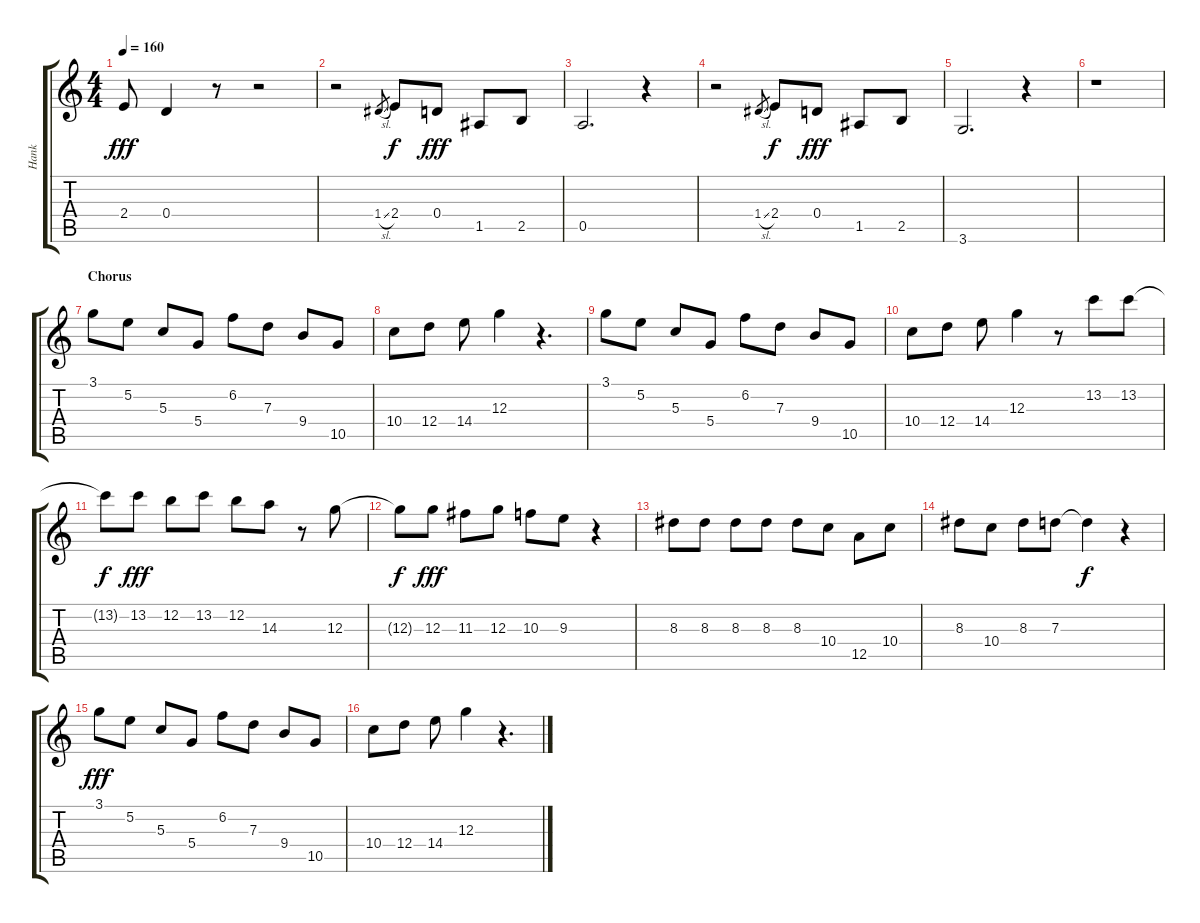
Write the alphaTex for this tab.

\track ("Hank" "Hank") {instrument electricguitarclean}
\staff {score tabs}
\tuning (E4 B3 G3 D3 A2 E2) {hide}
\ts (4 4)
\tempo 160
\clef g2
\ks c
2.4.8{dy fff} 0.4.4 r.8 r.2 |
r.2 1.4{sl}.8{gr} 2.4.8{dy f} 0.4.8{dy fff} 1.5.8 2.5.8 |
0.5.2{d} r.4 |
r.2 1.4{sl}.8{gr} 2.4.8{dy f} 0.4.8{dy fff} 1.5.8 2.5.8 |
3.6.2{d} r.4 |
r.1 |
\section ("" "Chorus")
3.1.8{volume 16 instrument electricguitarmuted} 5.2.8 5.3.8 5.4.8 6.2.8 7.3.8 9.4.8 10.5.8 |
10.4.8 12.4.8 14.4.8 12.3.4 r.4{d} |
3.1.8 5.2.8 5.3.8 5.4.8 6.2.8 7.3.8 9.4.8 10.5.8 |
10.4.8 12.4.8 14.4.8 12.3.4 r.8 13.2.8{volume 16 instrument electricguitarclean} 13.2.8 |
13.2{t}.8{dy f} 13.2.8{dy fff} 12.2.8 13.2.8 12.2.8 14.3.8 r.8 12.3.8 |
12.3{t}.8{dy f} 12.3.8{dy fff} 11.3.8 12.3.8 10.3.8 9.3.8 r.4 |
8.3.8 8.3.8 8.3.8 8.3.8 8.3.8 10.4.8 12.5.8 10.4.8 |
8.3.8 10.4.8 8.3.8 7.3.8 7.3{t}.4{dy f} r.4 |
3.1.8{dy fff volume 16 instrument electricguitarmuted} 5.2.8 5.3.8 5.4.8 6.2.8 7.3.8 9.4.8 10.5.8 |
10.4.8 12.4.8 14.4.8 12.3.4 r.4{d}
